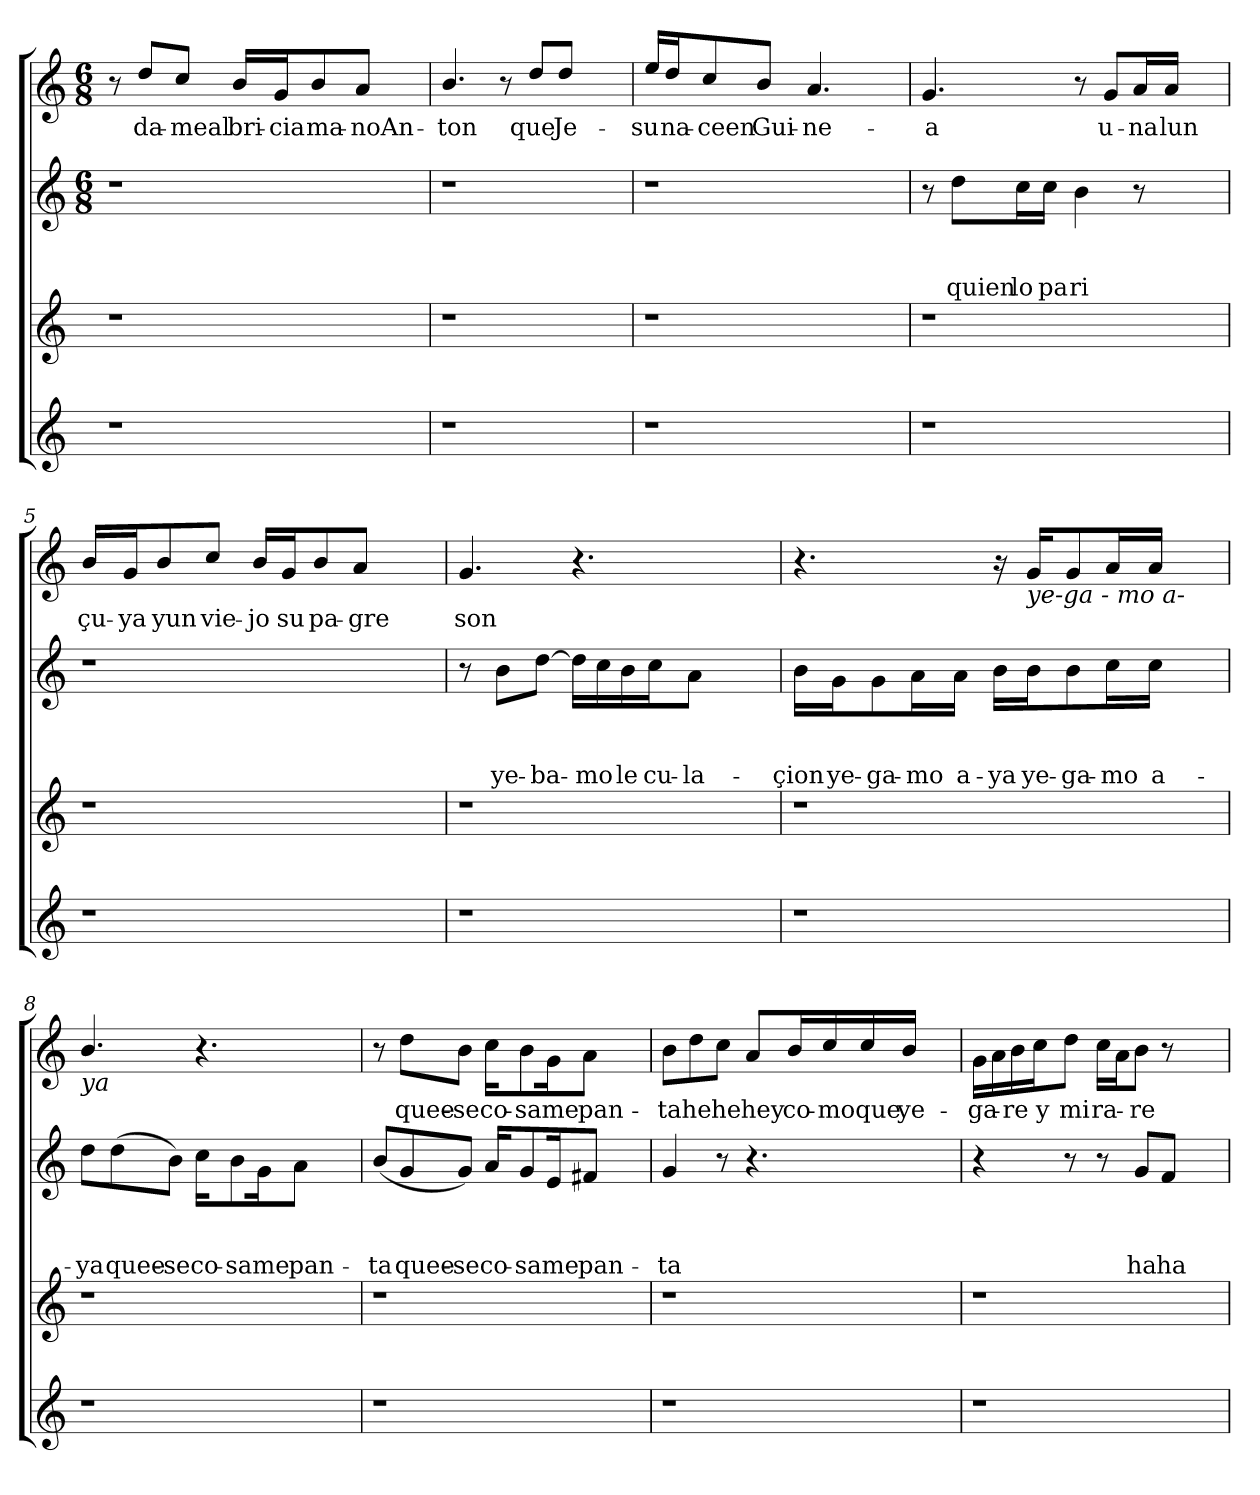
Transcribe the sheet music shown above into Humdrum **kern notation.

**kern	**kern	**kern	**text	**text	**text	**kern	**text
*part4	*part3	*part2	*part2	*part2	*part2	*part1	*part1
*staff4	*staff3	*staff2	*staff2	*staff2	*staff2	*staff1	*staff1
*clefG2	*clefG2	*clefG2	*	*	*	*clefG2	*
*k[]	*k[]	*k[]	*	*	*	*k[]	*
*C:	*C:	*C:	*	*	*	*C:	*
*	*	*M6/8	*	*	*	*M6/8	*
=1	=1	=1	=1	=1	=1	=1	=1
!	!	!LO:N:vis=1	!	!	!	!	!
1r	1r	2.r	.	.	.	8r	.
!	!	!	!	!	!	!	!LO:LY:b
.	.	.	.	.	.	8dd/L	da-
!	!	!	!	!	!	!	!LO:LY:b
.	.	.	.	.	.	8cc/J	-meal
!	!	!	!	!	!	!	!LO:LY:b
.	.	.	.	.	.	16b/LL	bri-
!	!	!	!	!	!	!	!LO:LY:b:rj
.	.	.	.	.	.	16g/J	-cia
!	!	!	!	!	!	!	!LO:LY:b
.	.	.	.	.	.	8b/	ma-
!	!	!	!	!	!	!	!LO:LY:b
.	.	.	.	.	.	8a/J	-noAn-
.	.	4ryy	.	.	.	4ryy	.
=2	=2	=2	=2	=2	=2	=2	=2
!	!	!LO:N:vis=1	!	!	!	!	!LO:LY:b
1r	1r	2.r	.	.	.	4.b/	-ton
.	.	.	.	.	.	8r	.
!	!	!	!	!	!	!	!LO:LY:b
.	.	.	.	.	.	8dd/L	que
!	!	!	!	!	!	!	!LO:LY:b
.	.	.	.	.	.	8dd/J	Je-
.	.	4ryy	.	.	.	4ryy	.
=3	=3	=3	=3	=3	=3	=3	=3
!	!	!LO:N:vis=1	!	!	!	!	!LO:LY:b
1r	1r	2.r	.	.	.	16ee/LL	-su
!	!	!	!	!	!	!	!LO:LY:b
.	.	.	.	.	.	16dd/J	na-
!	!	!	!	!	!	!	!LO:LY:b
.	.	.	.	.	.	8cc/	-ceen
!	!	!	!	!	!	!	!LO:LY:b
.	.	.	.	.	.	8b/J	Gui-
!	!	!	!	!	!	!	!LO:LY:b:rj
.	.	.	.	.	.	4.a/	-ne-
.	.	4ryy	.	.	.	4ryy	.
=4	=4	=4	=4	=4	=4	=4	=4
!	!	!	!	!	!	!	!LO:LY:b
1r	1r	8r	.	.	.	4.g/	-a
!	!	!	!	!	!LO:LY:b	!	!
.	.	8dd\L	.	.	quien	.	.
!	!	!	!	!	!LO:LY:b	!	!
.	.	16cc\L	.	.	lo	.	.
!	!	!	!	!	!LO:LY:b	!	!
.	.	16cc\JJ	.	.	pa	.	.
!	!	!	!	!	!LO:LY:b	!	!
.	.	4b\	.	.	ri	8r	.
!	!	!	!	!	!	!	!LO:LY:b
.	.	.	.	.	.	8g/L	u-
!	!	!	!	!	!	!	!LO:LY:b:rj
.	.	8r	.	.	.	16a/L	-na
!	!	!	!	!	!	!	!LO:LY:b
.	.	.	.	.	.	16a/JJ	lun
.	.	4ryy	.	.	.	4ryy	.
!!LO:LB:g=z
=5	=5	=5	=5	=5	=5	=5	=5
!	!	!LO:N:vis=1	!	!	!	!	!LO:LY:b
1r	1r	2.r	.	.	.	16b/LL	çu-
!	!	!	!	!	!	!	!LO:LY:b:rj
.	.	.	.	.	.	16g/J	-ya
!	!	!	!	!	!	!	!LO:LY:b
.	.	.	.	.	.	8b/	yun
!	!	!	!	!	!	!	!LO:LY:b
.	.	.	.	.	.	8cc/J	vie-
!	!	!	!	!	!	!	!LO:LY:b
.	.	.	.	.	.	16b/LL	-jo
!	!	!	!	!	!	!	!LO:LY:b
.	.	.	.	.	.	16g/J	su
!	!	!	!	!	!	!	!LO:LY:b
.	.	.	.	.	.	8b/	pa-
!	!	!	!	!	!	!	!LO:LY:b
.	.	.	.	.	.	8a/J	-gre
.	.	4ryy	.	.	.	4ryy	.
=6	=6	=6	=6	=6	=6	=6	=6
!	!	!	!	!	!	!	!LO:LY:b
1r	1r	8r	.	.	.	4.g/	son
!	!	!	!	!	!LO:LY:b	!	!
.	.	8b\L	.	.	ye-	.	.
!	!	!	!	!	!LO:LY:b	!	!
.	.	[>8dd\J	.	.	-ba-	.	.
.	.	16dd\LL]	.	.	.	4.r	.
!	!	!	!	!	!LO:LY:b	!	!
.	.	16cc\	.	.	-mo	.	.
!	!	!	!	!	!LO:LY:b	!	!
.	.	16b\	.	.	le	.	.
!	!	!	!	!	!LO:LY:b	!	!
.	.	16cc\J	.	.	cu-	.	.
!	!	!	!	!	!LO:LY:b:rj	!	!
.	.	8a\J	.	.	-la-	.	.
.	.	4ryy	.	.	.	4ryy	.
=7	=7	=7	=7	=7	=7	=7	=7
!	!	!	!	!	!LO:LY:b	!	!
1r	1r	16b\LL	.	.	-çion	4.r	.
!	!	!	!	!	!LO:LY:b	!	!
.	.	16g\J	.	.	ye-	.	.
!	!	!	!	!	!LO:LY:b:rj	!	!
.	.	8g\	.	.	-ga-	.	.
!	!	!	!	!	!LO:LY:b	!	!
.	.	16a\L	.	.	-mo	.	.
!	!	!	!	!	!LO:LY:b	!	!
.	.	16a\JJ	.	.	a-	.	.
!	!	!	!	!	!LO:LY:b:rj	!	!
.	.	16b\LL	.	.	-ya	16ra	.
!	!	!	!	!	!	!LO:TX:b:i:t=ye-ga - mo a-	!
!	!	!	!	!	!LO:LY:b	!	!
.	.	16b\J	.	.	ye-	16g/KL	.
!	!	!	!	!	!LO:LY:b:rj	!	!
.	.	8b\	.	.	-ga-	8g/	.
!	!	!	!	!	!LO:LY:b	!	!
.	.	16cc\L	.	.	-mo	16a/L	.
!	!	!	!	!	!LO:LY:b	!	!
.	.	16cc\JJ	.	.	a-	16a/JJ	.
.	.	4ryy	.	.	.	4ryy	.
!!LO:LB:g=z
=8	=8	=8	=8	=8	=8	=8	=8
!	!	!	!	!	!	!LO:TX:b:i:t=ya	!
!	!	!	!	!	!LO:LY:b	!	!
1r	1r	8dd\L	.	.	-ya	4.b/	.
!	!	!	!	!	!LO:LY:b	!	!
.	.	(<8dd\	.	.	quee-	.	.
!	!	!	!	!	!LO:LY:b	!	!
.	.	8b\J)	.	.	-se	.	.
!	!	!	!	!	!LO:LY:b	!	!
.	.	16cc\KL	.	.	co-	4.r	.
!	!	!	!	!	!LO:LY:b	!	!
.	.	8b\	.	.	-sa	.	.
!	!	!	!	!	!LO:LY:b	!	!
.	.	16g\K	.	.	me	.	.
!	!	!	!	!	!LO:LY:b	!	!
.	.	8a\J	.	.	pan-	.	.
.	.	4ryy	.	.	.	4ryy	.
=9	=9	=9	=9	=9	=9	=9	=9
!	!	!	!	!	!LO:LY:b	!	!
1r	1r	(8b/L	.	.	-ta	8r	.
!	!	!	!	!	!LO:LY:b	!	!LO:LY:b
.	.	8g/	.	.	quee-	8dd\L	quee-
!	!	!	!	!	!LO:LY:b	!	!LO:LY:b
.	.	8g/J)	.	.	-se	8b\J	-se
!	!	!	!	!	!LO:LY:b	!	!LO:LY:b
.	.	16a/KL	.	.	co-	16cc\KL	co-
!	!	!	!	!	!LO:LY:b	!	!LO:LY:b
.	.	8g/	.	.	-sa	8b\	-sa
!	!	!	!	!	!LO:LY:b	!	!LO:LY:b
.	.	16e/K	.	.	me	16g\K	me
!	!	!	!	!	!LO:LY:b	!	!LO:LY:b
.	.	8f#X/J	.	.	pan-	8a\J	pan-
.	.	4ryy	.	.	.	4ryy	.
=10	=10	=10	=10	=10	=10	=10	=10
!	!	!	!	!	!LO:LY:b	!	!LO:LY:b
1r	1r	4g/	.	.	-ta	8b\L	-ta
!	!	!	!	!	!	!	!LO:LY:b
.	.	.	.	.	.	8dd\	he
!	!	!	!	!	!	!	!LO:LY:b
.	.	8r	.	.	.	8cc\J	he
!	!	!	!	!	!	!	!LO:LY:b
.	.	4.r	.	.	.	8a/L	hey
!	!	!	!	!	!	!	!LO:LY:b
.	.	.	.	.	.	16b/L	co-
!	!	!	!	!	!	!	!LO:LY:b:rj
.	.	.	.	.	.	16cc/	-mo
!	!	!	!	!	!	!	!LO:LY:b
.	.	.	.	.	.	16cc/	que
!	!	!	!	!	!	!	!LO:LY:b
.	.	.	.	.	.	16b/JJ	ye-
.	.	4ryy	.	.	.	4ryy	.
!!LO:LB:g=z
=11	=11	=11	=11	=11	=11	=11	=11
!	!	!	!	!	!	!	!LO:LY:b
1r	1r	4r	.	.	.	16g\LL	-ga-
.	.	.	.	.	.	16a\	.
!	!	!	!	!	!	!	!LO:LY:b
.	.	.	.	.	.	16b\	-re
!	!	!	!	!	!	!	!LO:LY:b
.	.	.	.	.	.	16cc\J	y
!	!	!	!	!	!	!	!LO:LY:b
.	.	8r	.	.	.	8dd\J	mi
!	!	!	!	!	!	!	!LO:LY:b
.	.	8r	.	.	.	16cc\LL	ra-
.	.	.	.	.	.	16a\J	.
!	!	!	!	!	!LO:LY:b	!	!LO:LY:b
.	.	8g/L	.	.	ha	8b\J	-re
!	!	!	!	!	!LO:LY:b	!	!
.	.	8f/J	.	.	ha	8r	.
.	.	4ryy	.	.	.	4ryy	.
=	=	=	=	=	=	=	=
*-	*-	*-	*-	*-	*-	*-	*-
